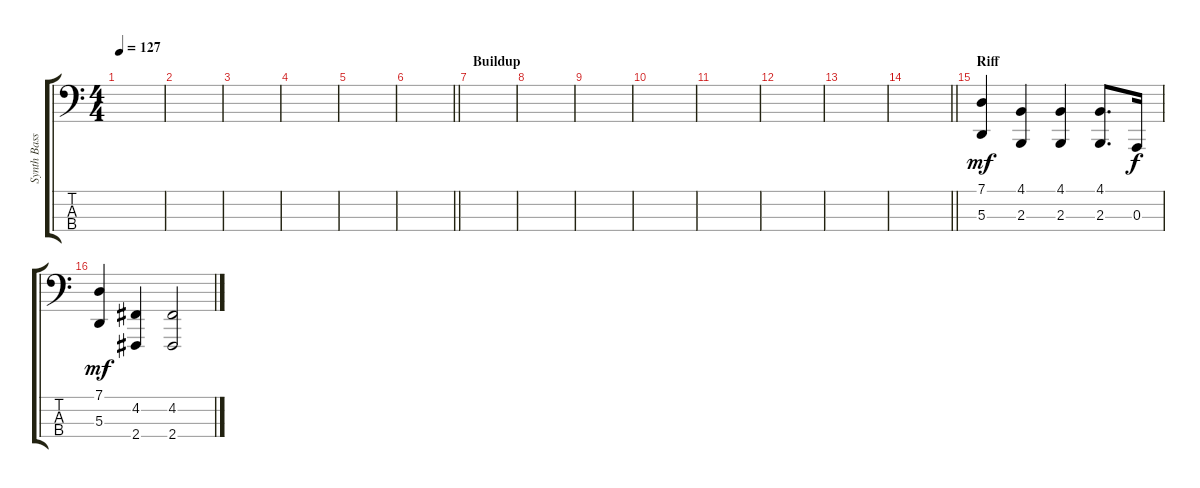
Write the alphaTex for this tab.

\track ("Synth Bass" "Synth Bass") {instrument lead2sawtooth}
\staff {score tabs}
\tuning (G2 D2 A1 E1) {hide}
\ts (4 4)
\tempo 127
\clef f4
\ks c
|
|
|
|
|
\barLineRight lightlight
|
\section ("" "Buildup")
|
|
|
|
|
|
|
\barLineRight lightlight
|
\section ("" "Riff")
(7.1 5.3).4{dy mf} (4.1 2.3).4 (4.1 2.3).4 (4.1 2.3).8{d} 0.3.16{dy f} |
(7.1 5.3).4{dy mf} (4.2 2.4).4 (4.2 2.4).2
